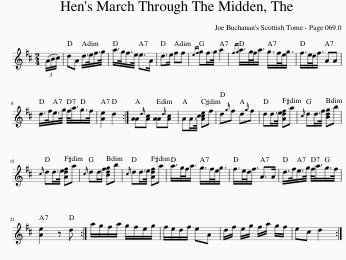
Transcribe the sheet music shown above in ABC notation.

X:1
L:1/8
M:2/4
I:linebreak $
K:D
V:1 treble
V:1
 (3(A/B/c/) | dA d/>e/f/>g/ | a/>g/f/>e/ e>A | d>e ff |{ef} gf/>g/ a2 | %5
{fg} a/>g/f/<a/ g/>f/e/<g/ | f/>e/d/<f/ AA |$ d/>f/e/>g/ f/<a/g/>f/ | [Ae]2 d2 :| [AA]{d}[Ac] [AA]{d}[Ac] | %10
 AA/>c/ [Ace]f | d{g}f d{g}f | dd/>e/ [Adf]a |{c} dd/>f/ [Bdg]b |${c} dd/>e/ [Adf]a | %15
{c} dd/f/ [Bdg]b |{c} dd/>e/ [Adf]a | a/>g/f/<a/ g/>f/e/<g/ | f/>e/d/<f/ A>A | d/>f/e/>g/ f/<a/g/>f/ |$ %20
 [Ae]2 z d :| a/g/f/a/ g/f/e/g/ | f/e/d/f/ eA | d/f/ e/g/ f/a/ g/f/ | ec d2 :| %25
